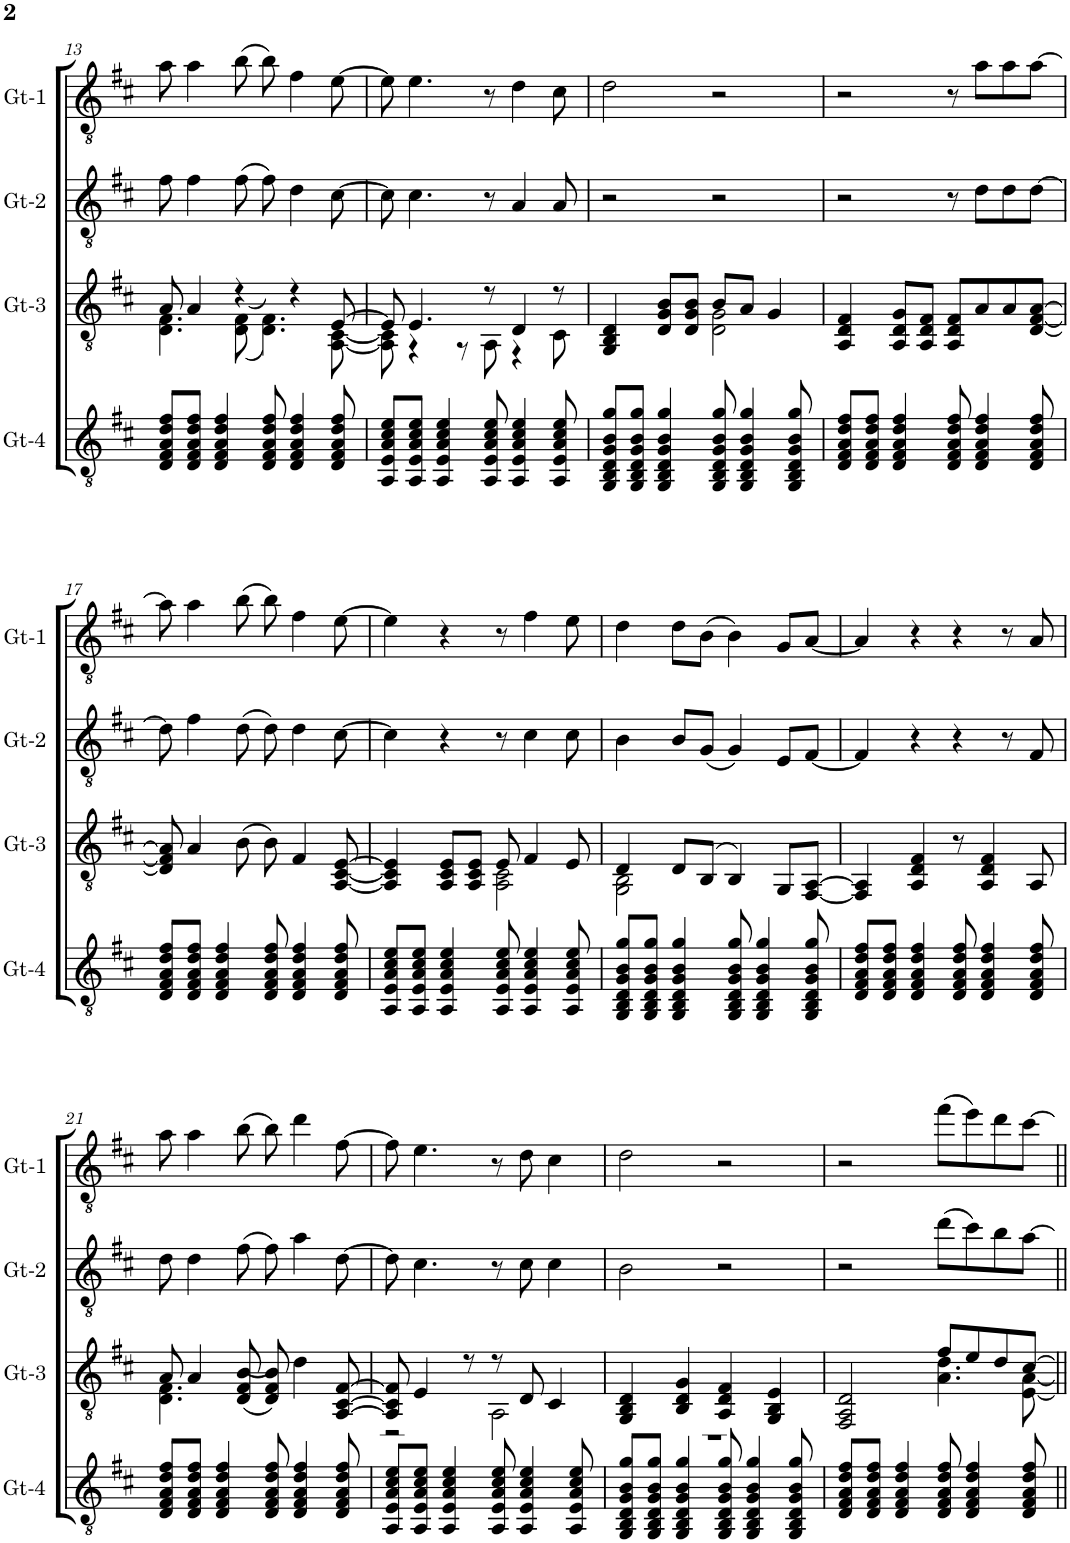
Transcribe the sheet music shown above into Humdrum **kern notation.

**kern	**kern	**kern	**kern
*part4	*part3	*part2	*part1
*staff4	*staff3	*staff2	*staff1
*I"Gt-4	*I"Gt-3	*I"Gt-2	*I"Gt-1
*I'Gt-4	*I'Gt-3	*I'Gt-2	*I'Gt-1
!!LO:PB:g=z
*clefGv2	*clefGv2	*clefGv2	*clefGv2
*k[f#c#]	*k[f#c#]	*k[f#c#]	*k[f#c#]
*M4/4	*M4/4	*M4/4	*M4/4
=13	=13	=13	=13
*	*^	*	*
8D/ 8F#/ 8A/ 8d/ 8f#/L	8A/	4.D\ 4.F#\	8f#\	8a\
8D/ 8F#/ 8A/ 8d/ 8f#/J	4A/	.	4f#\	4a\
4D/ 4F#/ 4A/ 4d/ 4f#/	.	.	.	.
.	4r	((8D\ 8F#\	(8f#\	(8b\
8D/ 8F#/ 8A/ 8d/ 8f#/	.	4.D\ 4.F#\))	8f#\)	8b\)
4D/ 4F#/ 4A/ 4d/ 4f#/	4r	.	4d\	4f#\
8D/ 8F#/ 8A/ 8d/ 8f#/	[8E/	[8AA\ [8C#\	[8c#\	[8e\
=14	=14	=14	=14	=14
8AA/ 8E/ 8A/ 8c#/ 8e/L	8E/]	8AA\] 8C#\]	8c#\]	8e\]
8AA/ 8E/ 8A/ 8c#/ 8e/J	4.E/	4r	4.c#\	4.e\
4AA/ 4E/ 4A/ 4c#/ 4e/	.	.	.	.
.	.	8r	.	.
8AA/ 8E/ 8A/ 8c#/ 8e/	8r	8AA\	8r	8r
4AA/ 4E/ 4A/ 4c#/ 4e/	4D/	4r	4A/	4d\
8AA/ 8E/ 8A/ 8c#/ 8e/	8r	8C#\	8A/	8c#\
=15	=15	=15	=15	=15
8GG/ 8BB/ 8D/ 8G/ 8B/ 8g/L	4GG/ 4BB/ 4D/	2ryy	2r	2d\
8GG/ 8BB/ 8D/ 8G/ 8B/ 8g/J	.	.	.	.
4GG/ 4BB/ 4D/ 4G/ 4B/ 4g/	8D/ 8G/ 8B/L	.	.	.
.	8D/ 8G/ 8B/J	.	.	.
8GG/ 8BB/ 8D/ 8G/ 8B/ 8g/	8B/L	2D\ 2G\	2r	2r
4GG/ 4BB/ 4D/ 4G/ 4B/ 4g/	8A/J	.	.	.
.	4G/	.	.	.
8GG/ 8BB/ 8D/ 8G/ 8B/ 8g/	.	.	.	.
*	*v	*v	*	*
=16	=16	=16	=16
8D/ 8F#/ 8A/ 8d/ 8f#/L	4AA/ 4D/ 4F#/	2r	2r
8D/ 8F#/ 8A/ 8d/ 8f#/J	.	.	.
4D/ 4F#/ 4A/ 4d/ 4f#/	8AA/ 8D/ 8G/L	.	.
.	8AA/ 8D/ 8F#/J	.	.
8D/ 8F#/ 8A/ 8d/ 8f#/	8AA/ 8D/ 8F#/L	8r	8r
4D/ 4F#/ 4A/ 4d/ 4f#/	8A/	8d\L	8a\L
.	8A/	8d\	8a\
8D/ 8F#/ 8A/ 8d/ 8f#/	[8D/ [8F#/ [8A/J	[8d\J	[8a\J
!!LO:LB:g=z
=17	=17	=17	=17
8D/ 8F#/ 8A/ 8d/ 8f#/L	8D/] 8F#/] 8A/]	8d\]	8a\]
8D/ 8F#/ 8A/ 8d/ 8f#/J	4A/	4f#\	4a\
4D/ 4F#/ 4A/ 4d/ 4f#/	.	.	.
.	(8B\	(8d\	(8b\
8D/ 8F#/ 8A/ 8d/ 8f#/	8B\)	8d\)	8b\)
4D/ 4F#/ 4A/ 4d/ 4f#/	4F#/	4d\	4f#\
8D/ 8F#/ 8A/ 8d/ 8f#/	[8AA/ [8C#/ [8E/	[8c#\	[8e\
=18	=18	=18	=18
*	*^	*	*
8AA/ 8E/ 8A/ 8c#/ 8e/L	4AA/] 4C#/] 4E/]	2ryy	4c#\]	4e\]
8AA/ 8E/ 8A/ 8c#/ 8e/J	.	.	.	.
4AA/ 4E/ 4A/ 4c#/ 4e/	8AA/ 8C#/ 8E/L	.	4r	4r
.	8AA/ 8C#/ 8E/J	.	.	.
8AA/ 8E/ 8A/ 8c#/ 8e/	8E/	2AA\ 2C#\	8r	8r
4AA/ 4E/ 4A/ 4c#/ 4e/	4F#/	.	4c#\	4f#\
8AA/ 8E/ 8A/ 8c#/ 8e/	8E/	.	8c#\	8e\
=19	=19	=19	=19	=19
8GG/ 8BB/ 8D/ 8G/ 8B/ 8g/L	4D/	2GG\ 2BB\	4B\	4d\
8GG/ 8BB/ 8D/ 8G/ 8B/ 8g/J	.	.	.	.
4GG/ 4BB/ 4D/ 4G/ 4B/ 4g/	8D/L	.	8B/L	8d\L
.	(8BB/J	.	(8G/J	(8B\J
8GG/ 8BB/ 8D/ 8G/ 8B/ 8g/	4BB/)	2ryy	4G/)	4B\)
4GG/ 4BB/ 4D/ 4G/ 4B/ 4g/	.	.	.	.
.	8GG/L	.	8E/L	8G/L
8GG/ 8BB/ 8D/ 8G/ 8B/ 8g/	[8FF#/ [8AA/J	.	[8F#/J	[8A/J
*	*v	*v	*	*
=20	=20	=20	=20
8D/ 8F#/ 8A/ 8d/ 8f#/L	4FF#/] 4AA/]	4F#/]	4A/]
8D/ 8F#/ 8A/ 8d/ 8f#/J	.	.	.
4D/ 4F#/ 4A/ 4d/ 4f#/	4AA/ 4D/ 4F#/	4r	4r
8D/ 8F#/ 8A/ 8d/ 8f#/	8r	4r	4r
4D/ 4F#/ 4A/ 4d/ 4f#/	4AA/ 4D/ 4F#/	.	.
.	.	8r	8r
8D/ 8F#/ 8A/ 8d/ 8f#/	8AA/	8F#/	8A/
!!LO:LB:g=z
=21	=21	=21	=21
*	*^	*	*
8D/ 8F#/ 8A/ 8d/ 8f#/L	8A/	4.D\ 4.F#\	8d\	8a\
8D/ 8F#/ 8A/ 8d/ 8f#/J	4A/	.	4d\	4a\
4D/ 4F#/ 4A/ 4d/ 4f#/	.	.	.	.
.	((8D/ 8F#/ 8B/	2ryy	(8f#\	(8b\
8D/ 8F#/ 8A/ 8d/ 8f#/	8D/ 8F#/ 8B/))	.	8f#\)	8b\)
4D/ 4F#/ 4A/ 4d/ 4f#/	4d\	.	4a\	4dd\
8D/ 8F#/ 8A/ 8d/ 8f#/	[8AA/ [8C#/ [8F#/	8ryy	[8d\	[8f#\
=22	=22	=22	=22	=22
8AA/ 8E/ 8A/ 8c#/ 8e/L	8AA/] 8C#/] 8F#/]	2r	8d\]	8f#\]
8AA/ 8E/ 8A/ 8c#/ 8e/J	4E/	.	4.c#\	4.e\
4AA/ 4E/ 4A/ 4c#/ 4e/	.	.	.	.
.	8r	.	.	.
8AA/ 8E/ 8A/ 8c#/ 8e/	8r	2AA\	8r	8r
4AA/ 4E/ 4A/ 4c#/ 4e/	8D/	.	8c#\	8d\
.	4C#/	.	4c#\	4c#\
8AA/ 8E/ 8A/ 8c#/ 8e/	.	.	.	.
=23	=23	=23	=23	=23
8GG/ 8BB/ 8D/ 8G/ 8B/ 8g/L	4GG/ 4BB/ 4D/	1r	2B\	2d\
8GG/ 8BB/ 8D/ 8G/ 8B/ 8g/J	.	.	.	.
4GG/ 4BB/ 4D/ 4G/ 4B/ 4g/	4BB/ 4D/ 4G/	.	.	.
8GG/ 8BB/ 8D/ 8G/ 8B/ 8g/	4AA/ 4D/ 4F#/	.	2r	2r
4GG/ 4BB/ 4D/ 4G/ 4B/ 4g/	.	.	.	.
.	4GG/ 4BB/ 4E/	.	.	.
8GG/ 8BB/ 8D/ 8G/ 8B/ 8g/	.	.	.	.
=24	=24	=24	=24	=24
8D/ 8F#/ 8A/ 8d/ 8f#/L	2FF#/ 2AA/ 2D/	2ryy	2r	2r
8D/ 8F#/ 8A/ 8d/ 8f#/J	.	.	.	.
4D/ 4F#/ 4A/ 4d/ 4f#/	.	.	.	.
8D/ 8F#/ 8A/ 8d/ 8f#/	8f#/L	4.A\ 4.d\	(8dd\L	(8ff#\L
4D/ 4F#/ 4A/ 4d/ 4f#/	8e/	.	8cc#\)	8ee\)
.	8d/	.	8b\	8dd\
8D/ 8F#/ 8A/ 8d/ 8f#/	[8c#/J	[8E\ [8A\	[8a\J	[8cc#\J
*	*v	*v	*	*
=||	=||	=||	=||
*-	*-	*-	*-
